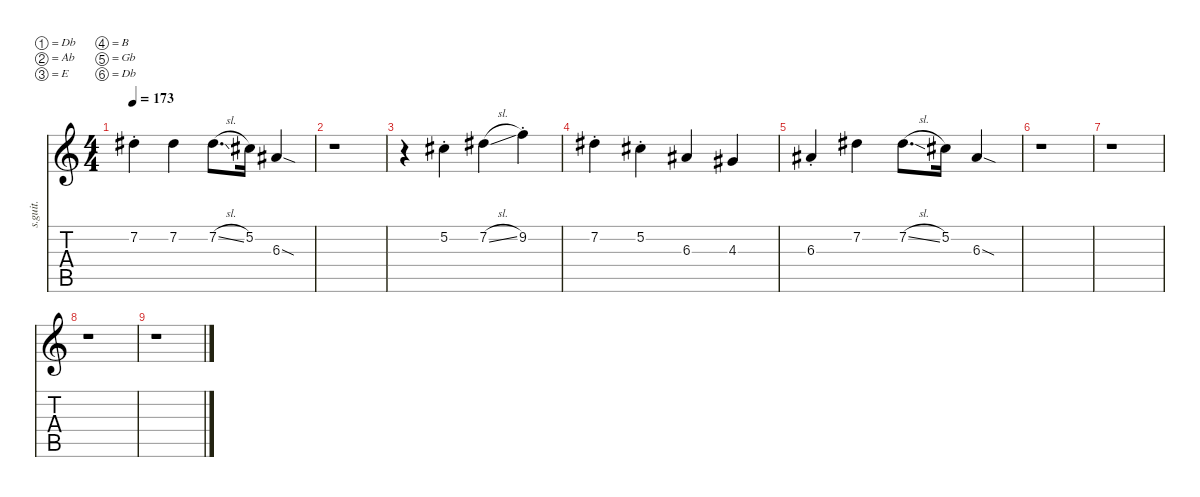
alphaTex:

\defaultSystemsLayout 4
\hideDynamics
\bracketExtendMode nobrackets
\track ("IV (Outro Overdriven)" "s.guit.") {instrument overdrivenguitar}
\staff {score tabs}
\tuning (Db4 Ab3 E3 B2 Gb2 Db2)
\ts (4 4)
\tempo 173
\clef g2
\ks c
7.2{st acc #}.4{lyrics (0 "") lyrics (1 "") lyrics (2 "") lyrics (3 "") lyrics (4 "") dy mf} 7.2{acc #}.4{lyrics (0 "") lyrics (1 "") lyrics (2 "") lyrics (3 "") lyrics (4 "")} 7.2{sl acc #}.8{d lyrics (0 "") lyrics (1 "") lyrics (2 "") lyrics (3 "") lyrics (4 "")} 5.2{acc #}.16{lyrics (0 "") lyrics (1 "") lyrics (2 "") lyrics (3 "") lyrics (4 "")} 6.3{sod acc #}.4{lyrics (0 "") lyrics (1 "") lyrics (2 "") lyrics (3 "") lyrics (4 "")} |
r.1 |
r.4 5.2{st acc #}.4{lyrics (0 "") lyrics (1 "") lyrics (2 "") lyrics (3 "") lyrics (4 "")} 7.2{sl acc #}.4{lyrics (0 "") lyrics (1 "") lyrics (2 "") lyrics (3 "") lyrics (4 "")} 9.2{st}.4{lyrics (0 "") lyrics (1 "") lyrics (2 "") lyrics (3 "") lyrics (4 "")} |
7.2{st acc #}.4{lyrics (0 "") lyrics (1 "") lyrics (2 "") lyrics (3 "") lyrics (4 "")} 5.2{st acc #}.4{lyrics (0 "") lyrics (1 "") lyrics (2 "") lyrics (3 "") lyrics (4 "")} 6.3{acc #}.4{lyrics (0 "") lyrics (1 "") lyrics (2 "") lyrics (3 "") lyrics (4 "")} 4.3{acc #}.4{lyrics (0 "") lyrics (1 "") lyrics (2 "") lyrics (3 "") lyrics (4 "")} |
6.3{st acc #}.4{lyrics (0 "") lyrics (1 "") lyrics (2 "") lyrics (3 "") lyrics (4 "")} 7.2{acc #}.4{lyrics (0 "") lyrics (1 "") lyrics (2 "") lyrics (3 "") lyrics (4 "")} 7.2{sl acc #}.8{d lyrics (0 "") lyrics (1 "") lyrics (2 "") lyrics (3 "") lyrics (4 "")} 5.2{acc #}.16{lyrics (0 "") lyrics (1 "") lyrics (2 "") lyrics (3 "") lyrics (4 "")} 6.3{sod acc #}.4{lyrics (0 "") lyrics (1 "") lyrics (2 "") lyrics (3 "") lyrics (4 "")} |
r.1 |
r.1 |
r.1 |
r.1
